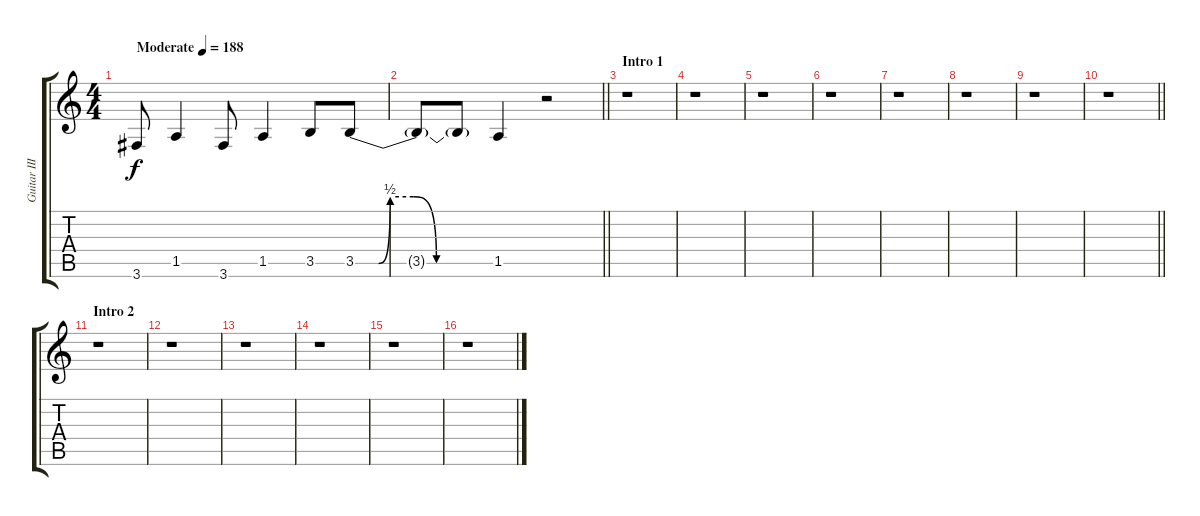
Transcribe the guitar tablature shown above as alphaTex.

\track ("Guitar III (Sakito)" "Guitar III") {instrument overdrivenguitar}
\staff {score tabs}
\tuning (Eb4 Bb3 Gb3 Db3 Ab2 Eb2) {hide}
\ts (4 4)
\tempo (188 "Moderate")
\clef g2
\ks c
3.6.8{dy f instrument overdrivenguitar} 1.5.4 3.6.8 1.5.4 3.5.8 3.5{be (custom 0 0 10 0 15 2 25 2 35 0 60 0)}.8 |
\barLineRight lightlight
3.5{t}.8 3.5{t}.8 1.5.4 r.2 |
\section ("" "Intro 1")
r.1 |
r.1 |
r.1 |
r.1 |
r.1 |
r.1 |
r.1 |
\barLineRight lightlight
r.1 |
\section ("" "Intro 2")
r.1 |
r.1 |
r.1 |
r.1 |
r.1 |
r.1
